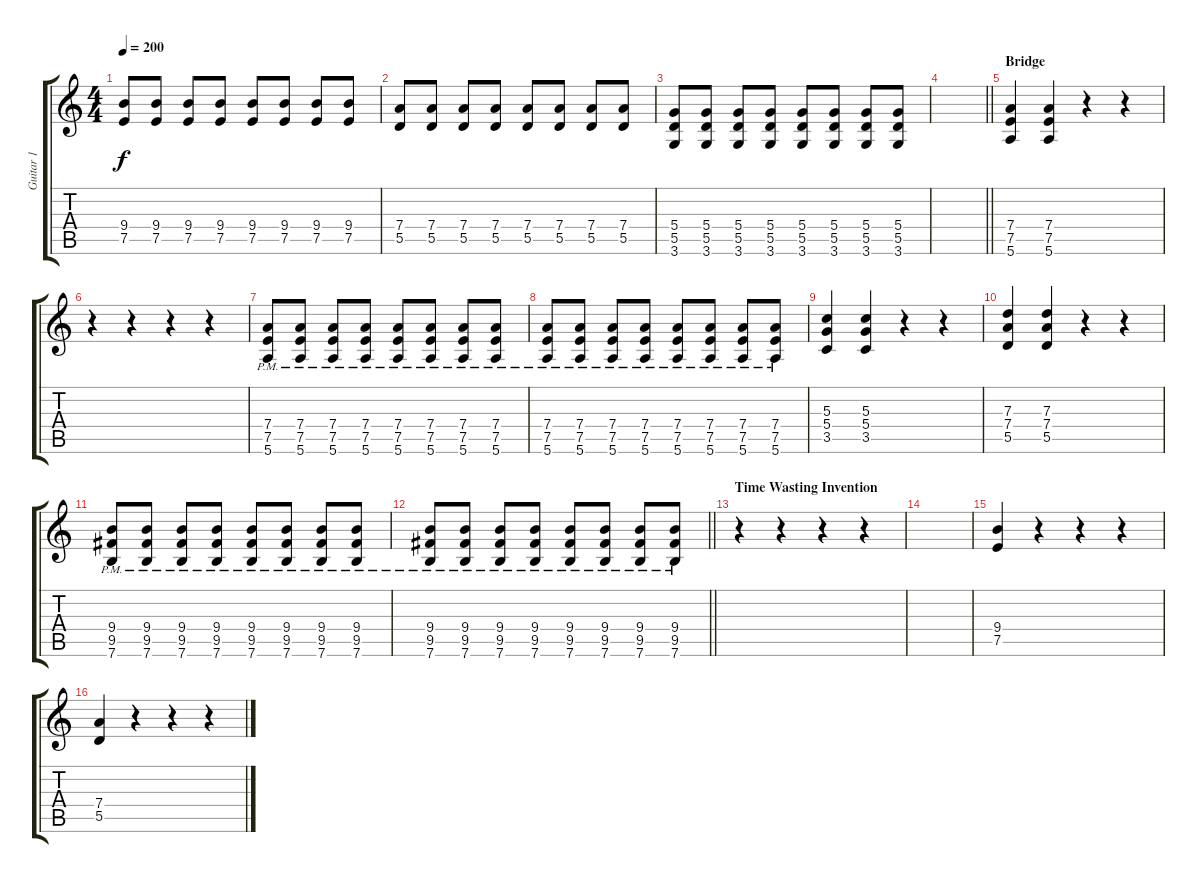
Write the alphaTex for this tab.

\track ("Guitar 1" "Guitar 1") {instrument overdrivenguitar}
\staff {score tabs}
\tuning (E4 B3 G3 D3 A2 E2) {hide}
\ts (4 4)
\tempo 200
\clef g2
\ks c
(9.4 7.5).8{dy f} (9.4 7.5).8 (9.4 7.5).8 (9.4 7.5).8 (9.4 7.5).8 (9.4 7.5).8 (9.4 7.5).8 (9.4 7.5).8 |
(7.4 5.5).8 (7.4 5.5).8 (7.4 5.5).8 (7.4 5.5).8 (7.4 5.5).8 (7.4 5.5).8 (7.4 5.5).8 (7.4 5.5).8 |
(5.4 5.5 3.6).8 (5.4 5.5 3.6).8 (5.4 5.5 3.6).8 (5.4 5.5 3.6).8 (5.4 5.5 3.6).8 (5.4 5.5 3.6).8 (5.4 5.5 3.6).8 (5.4 5.5 3.6).8 |
\barLineRight lightlight
|
\section ("" "Bridge")
(7.4 7.5 5.6).4 (7.4 7.5 5.6).4 r.4 r.4 |
r.4 r.4 r.4 r.4 |
(7.4 7.5{pm} 5.6{pm}).8 (7.4 7.5{pm} 5.6{pm}).8 (7.4 7.5{pm} 5.6{pm}).8 (7.4 7.5{pm} 5.6{pm}).8 (7.4 7.5{pm} 5.6{pm}).8 (7.4 7.5{pm} 5.6{pm}).8 (7.4 7.5{pm} 5.6{pm}).8 (7.4 7.5{pm} 5.6{pm}).8 |
(7.4 7.5{pm} 5.6{pm}).8 (7.4 7.5{pm} 5.6{pm}).8 (7.4 7.5{pm} 5.6{pm}).8 (7.4 7.5{pm} 5.6{pm}).8 (7.4 7.5{pm} 5.6{pm}).8 (7.4 7.5{pm} 5.6{pm}).8 (7.4 7.5{pm} 5.6{pm}).8 (7.4 7.5{pm} 5.6{pm}).8 |
(5.3 5.4 3.5).4 (5.3 5.4 3.5).4 r.4 r.4 |
(7.3 7.4 5.5).4 (7.3 7.4 5.5).4 r.4 r.4 |
(9.4{pm} 9.5{pm} 7.6{pm}).8 (9.4{pm} 9.5{pm} 7.6{pm}).8 (9.4{pm} 9.5{pm} 7.6{pm}).8 (9.4{pm} 9.5{pm} 7.6{pm}).8 (9.4{pm} 9.5{pm} 7.6{pm}).8 (9.4{pm} 9.5{pm} 7.6{pm}).8 (9.4{pm} 9.5{pm} 7.6{pm}).8 (9.4{pm} 9.5{pm} 7.6{pm}).8 |
\barLineRight lightlight
(9.4{pm} 9.5{pm} 7.6{pm}).8 (9.4{pm} 9.5{pm} 7.6{pm}).8 (9.4{pm} 9.5{pm} 7.6{pm}).8 (9.4{pm} 9.5{pm} 7.6{pm}).8 (9.4{pm} 9.5{pm} 7.6{pm}).8 (9.4{pm} 9.5{pm} 7.6{pm}).8 (9.4{pm} 9.5{pm} 7.6{pm}).8 (9.4{pm} 9.5{pm} 7.6{pm}).8 |
\section ("" "Time Wasting Invention")
r.4 r.4 r.4 r.4 |
|
(9.4 7.5).4 r.4 r.4 r.4 |
(7.4 5.5).4 r.4 r.4 r.4
